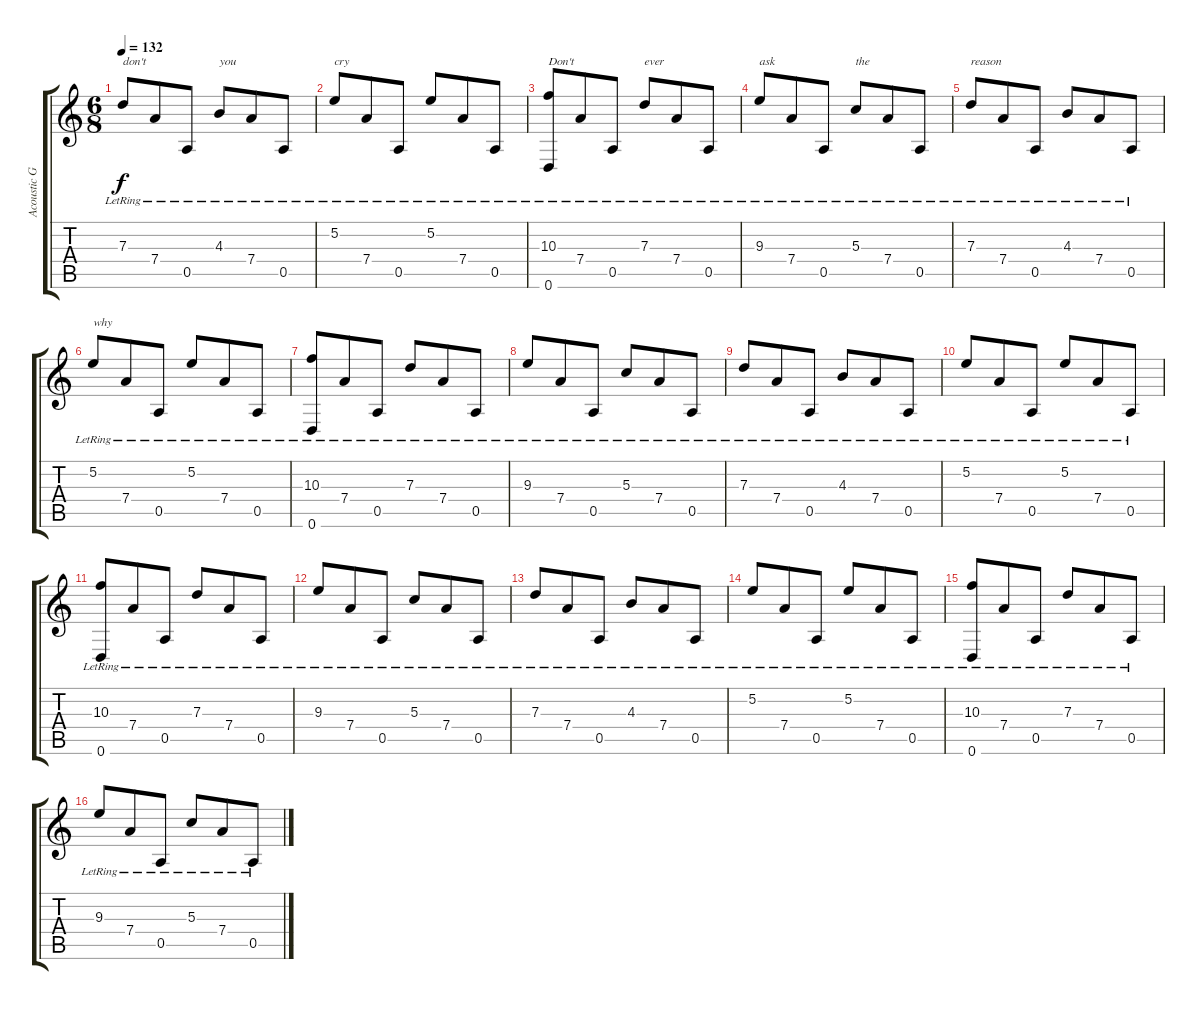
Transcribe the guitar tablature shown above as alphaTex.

\track ("Acoustic Guitar" "Acoustic G") {instrument acousticguitarnylon}
\staff {score tabs}
\tuning (E4 B3 G3 D3 A2 D2) {hide}
\ts (6 8)
\tempo 132
\clef g2
\ks aminor
7.3{lr}.8{txt "don't" dy f} 7.4{lr}.8 0.5{lr}.8 4.3{lr}.8{txt "you"} 7.4{lr}.8 0.5{lr}.8 |
5.2{lr}.8{txt "cry"} 7.4{lr}.8 0.5{lr}.8 5.2{lr}.8 7.4{lr}.8 0.5{lr}.8 |
(10.3{lr} 0.6{lr}).8{txt "Don't"} 7.4{lr}.8 0.5{lr}.8 7.3{lr}.8{txt "ever"} 7.4{lr}.8 0.5{lr}.8 |
9.3{lr}.8{txt "ask"} 7.4{lr}.8 0.5{lr}.8 5.3{lr}.8{txt "the"} 7.4{lr}.8 0.5{lr}.8 |
7.3{lr}.8{txt "reason"} 7.4{lr}.8 0.5{lr}.8 4.3{lr}.8 7.4{lr}.8 0.5{lr}.8 |
5.2{lr}.8{txt "why"} 7.4{lr}.8 0.5{lr}.8 5.2{lr}.8 7.4{lr}.8 0.5{lr}.8 |
(10.3{lr} 0.6{lr}).8 7.4{lr}.8 0.5{lr}.8 7.3{lr}.8 7.4{lr}.8 0.5{lr}.8 |
9.3{lr}.8 7.4{lr}.8 0.5{lr}.8 5.3{lr}.8 7.4{lr}.8 0.5{lr}.8 |
7.3{lr}.8 7.4{lr}.8 0.5{lr}.8 4.3{lr}.8 7.4{lr}.8 0.5{lr}.8 |
5.2{lr}.8 7.4{lr}.8 0.5{lr}.8 5.2{lr}.8 7.4{lr}.8 0.5{lr}.8 |
(10.3{lr} 0.6{lr}).8 7.4{lr}.8 0.5{lr}.8 7.3{lr}.8 7.4{lr}.8 0.5{lr}.8 |
9.3{lr}.8 7.4{lr}.8 0.5{lr}.8 5.3{lr}.8 7.4{lr}.8 0.5{lr}.8 |
7.3{lr}.8 7.4{lr}.8 0.5{lr}.8 4.3{lr}.8 7.4{lr}.8 0.5{lr}.8 |
5.2{lr}.8 7.4{lr}.8 0.5{lr}.8 5.2{lr}.8 7.4{lr}.8 0.5{lr}.8 |
(10.3{lr} 0.6{lr}).8 7.4{lr}.8 0.5{lr}.8 7.3{lr}.8 7.4{lr}.8 0.5{lr}.8 |
9.3{lr}.8 7.4{lr}.8 0.5{lr}.8 5.3{lr}.8 7.4{lr}.8 0.5{lr}.8
